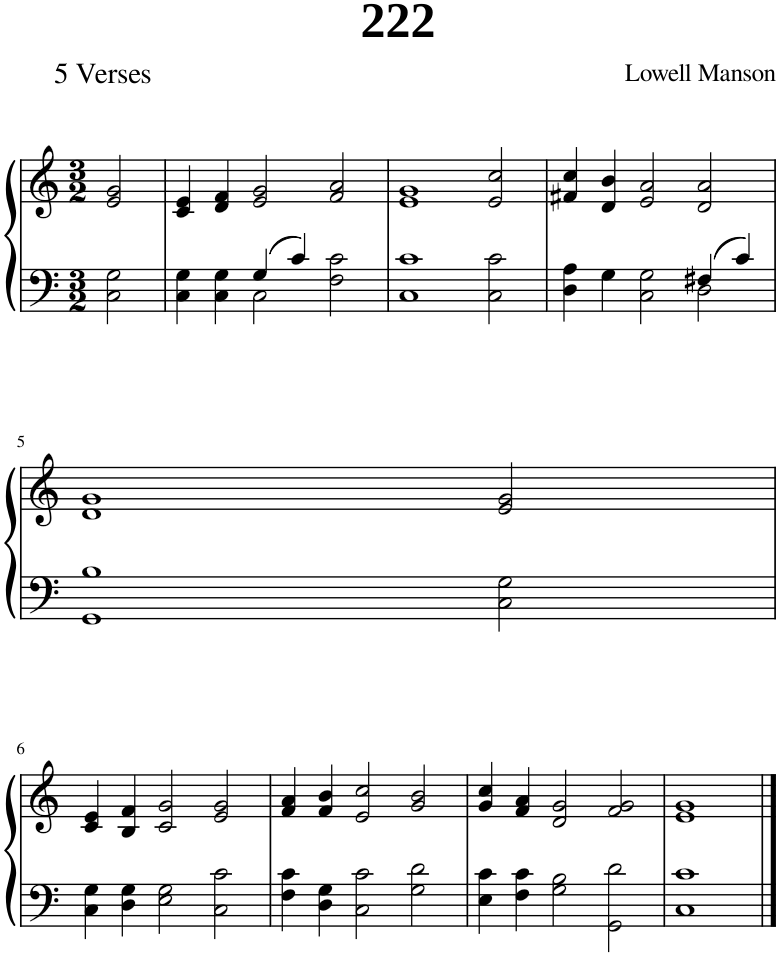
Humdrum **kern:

**kern	**kern
*part1	*part1
*staff2	*staff1
*I"Piano	*
*I'Pno.	*
*clefF4	*clefG2
*k[]	*k[]
*M3/2	*M3/2
=1	=1
2C\ 2G\	2e/ 2g/
=2	=2
*^	*
2ryy	4C\ 4G\	4c/ 4e/
.	4C\ 4G\	4d/ 4f/
4G/	2C\	2e/ 2g/
4c/	.	.
2ryy	2F\ 2c\	2f/ 2a/
*v	*v	*
=3	=3
1C 1c	1e 1g
2C\ 2c\	2e/ 2cc/
=4	=4
*^	*
2ryy	4D\ 4A\	4f#X/ 4cc/
.	4G\	4d/ 4b/
2ryy	2C\ 2G\	2e/ 2a/
4F#X/	2D\	2d/ 2a/
4c/	.	.
*v	*v	*
!!LO:LB:g=z
=5	=5
1GG 1B	1d 1g
2C\ 2G\	2e/ 2g/
!!LO:LB:g=z
=6	=6
4C\ 4G\	4c/ 4e/
4D\ 4G\	4B/ 4f/
2E\ 2G\	2c/ 2g/
2C\ 2c\	2e/ 2g/
=7	=7
4F\ 4c\	4f/ 4a/
4D\ 4G\	4f/ 4b/
2C\ 2c\	2e/ 2cc/
2G\ 2d\	2g/ 2b/
=8	=8
4E\ 4c\	4g/ 4cc/
4F\ 4c\	4f/ 4a/
2G\ 2B\	2d/ 2g/
2GG\ 2d\	2f/ 2g/
=9	=9
1C 1c	1e 1g
==	==
*-	*-
